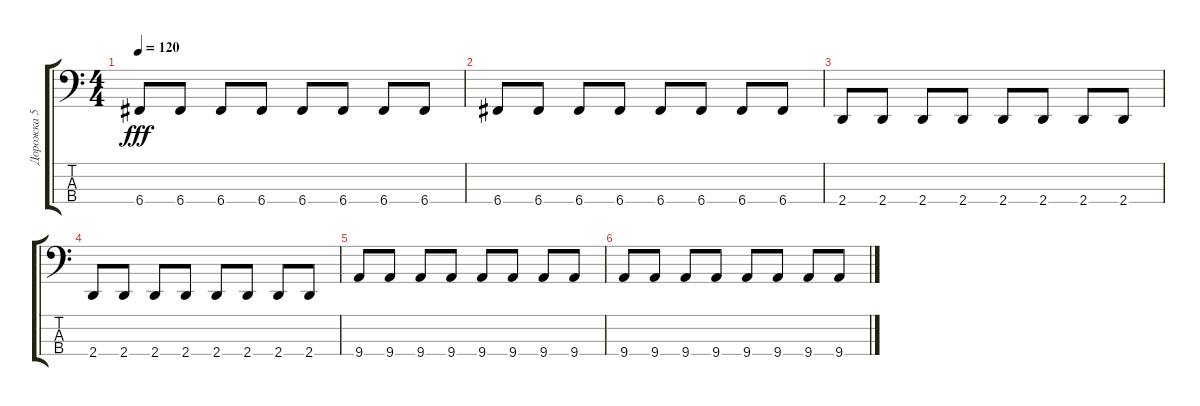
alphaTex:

\track ("Дорожка 5" "Дорожка 5") {instrument electricbassfinger}
\staff {score tabs}
\tuning (G2 D2 G1 C1) {hide}
\ts (4 4)
\tempo 120
\clef f4
\ks c
6.4.8{dy fff} 6.4.8 6.4.8 6.4.8 6.4.8 6.4.8 6.4.8 6.4.8 |
6.4.8 6.4.8 6.4.8 6.4.8 6.4.8 6.4.8 6.4.8 6.4.8 |
2.4.8 2.4.8 2.4.8 2.4.8 2.4.8 2.4.8 2.4.8 2.4.8 |
2.4.8 2.4.8 2.4.8 2.4.8 2.4.8 2.4.8 2.4.8 2.4.8 |
9.4.8 9.4.8 9.4.8 9.4.8 9.4.8 9.4.8 9.4.8 9.4.8 |
9.4.8 9.4.8 9.4.8 9.4.8 9.4.8 9.4.8 9.4.8 9.4.8
